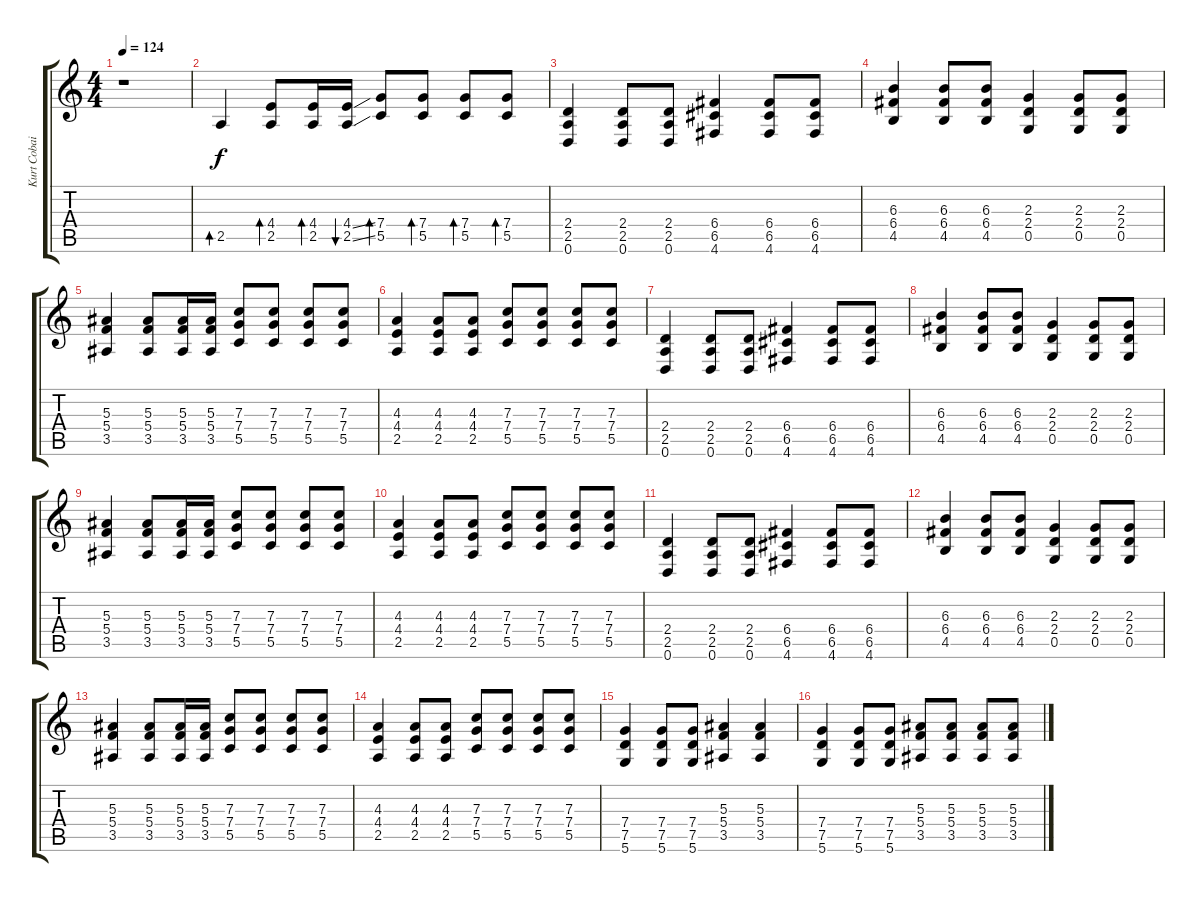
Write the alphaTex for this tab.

\track ("Kurt Cobain" "Kurt Cobai") {instrument distortionguitar}
\staff {score tabs}
\tuning (D4 A3 F3 C3 G2 D2) {hide}
\ts (4 4)
\tempo 124
\clef g2
\ks c
r.1{dy mp} |
2.5.4{bd 30 dy f} (4.4 2.5).8{bd 30} (4.4 2.5).16{bd 30} (4.4{ss} 2.5{ss}).16{bu 30} (7.4 5.5).8{bd 30} (7.4 5.5).8{bd 30} (7.4 5.5).8{bd 30} (7.4 5.5).8{bd 30} |
(2.4 2.5 0.6).4 (2.4 2.5 0.6).8 (2.4 2.5 0.6).8 (6.4 6.5 4.6).4 (6.4 6.5 4.6).8 (6.4 6.5 4.6).8 |
(6.3 6.4 4.5).4 (6.3 6.4 4.5).8 (6.3 6.4 4.5).8 (2.3 2.4 0.5).4 (2.3 2.4 0.5).8 (2.3 2.4 0.5).8 |
(5.3 5.4 3.5).4 (5.3 5.4 3.5).8 (5.3 5.4 3.5).16 (5.3 5.4 3.5).16 (7.3 7.4 5.5).8 (7.3 7.4 5.5).8 (7.3 7.4 5.5).8 (7.3 7.4 5.5).8 |
(4.3 4.4 2.5).4 (4.3 4.4 2.5).8 (4.3 4.4 2.5).8 (7.3 7.4 5.5).8 (7.3 7.4 5.5).8 (7.3 7.4 5.5).8 (7.3 7.4 5.5).8 |
(2.4 2.5 0.6).4 (2.4 2.5 0.6).8 (2.4 2.5 0.6).8 (6.4 6.5 4.6).4 (6.4 6.5 4.6).8 (6.4 6.5 4.6).8 |
(6.3 6.4 4.5).4 (6.3 6.4 4.5).8 (6.3 6.4 4.5).8 (2.3 2.4 0.5).4 (2.3 2.4 0.5).8 (2.3 2.4 0.5).8 |
(5.3 5.4 3.5).4 (5.3 5.4 3.5).8 (5.3 5.4 3.5).16 (5.3 5.4 3.5).16 (7.3 7.4 5.5).8 (7.3 7.4 5.5).8 (7.3 7.4 5.5).8 (7.3 7.4 5.5).8 |
(4.3 4.4 2.5).4 (4.3 4.4 2.5).8 (4.3 4.4 2.5).8 (7.3 7.4 5.5).8 (7.3 7.4 5.5).8 (7.3 7.4 5.5).8 (7.3 7.4 5.5).8 |
(2.4 2.5 0.6).4 (2.4 2.5 0.6).8 (2.4 2.5 0.6).8 (6.4 6.5 4.6).4 (6.4 6.5 4.6).8 (6.4 6.5 4.6).8 |
(6.3 6.4 4.5).4 (6.3 6.4 4.5).8 (6.3 6.4 4.5).8 (2.3 2.4 0.5).4 (2.3 2.4 0.5).8 (2.3 2.4 0.5).8 |
(5.3 5.4 3.5).4 (5.3 5.4 3.5).8 (5.3 5.4 3.5).16 (5.3 5.4 3.5).16 (7.3 7.4 5.5).8 (7.3 7.4 5.5).8 (7.3 7.4 5.5).8 (7.3 7.4 5.5).8 |
(4.3 4.4 2.5).4 (4.3 4.4 2.5).8 (4.3 4.4 2.5).8 (7.3 7.4 5.5).8 (7.3 7.4 5.5).8 (7.3 7.4 5.5).8 (7.3 7.4 5.5).8 |
(7.4 7.5 5.6).4 (7.4 7.5 5.6).8 (7.4 7.5 5.6).8 (5.3 5.4 3.5).4 (5.3 5.4 3.5).4 |
(7.4 7.5 5.6).4 (7.4 7.5 5.6).8 (7.4 7.5 5.6).8 (5.3 5.4 3.5).8 (5.3 5.4 3.5).8 (5.3 5.4 3.5).8 (5.3 5.4 3.5).8
